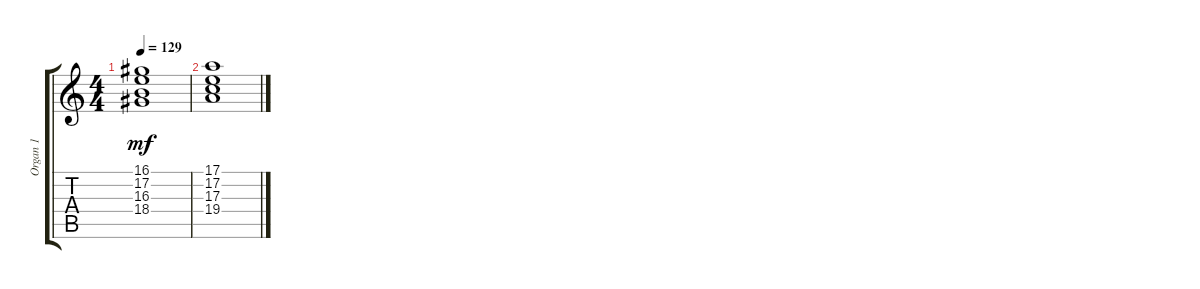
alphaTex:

\track ("Organ 1" "Organ 1") {instrument churchorgan}
\staff {score tabs}
\tuning (E4 B3 G3 D3 A2 E2) {hide}
\ts (4 4)
\tempo 129
\clef g2
\ks c
(16.1 17.2 16.3 18.4).1{dy mf} |
(17.1 17.2 17.3 19.4).1
